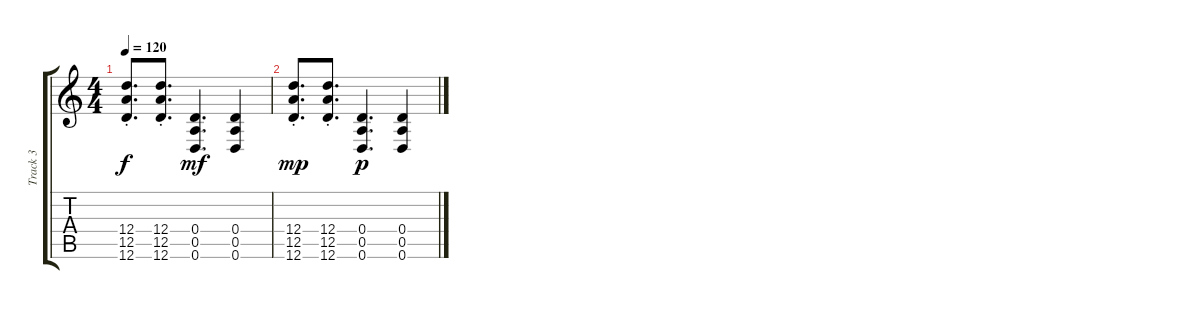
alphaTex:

\track ("Track 3" "Track 3") {instrument overdrivenguitar}
\staff {score tabs}
\tuning (E4 B3 G3 D3 A2 D2) {hide}
\ts (4 4)
\tempo 120
\clef g2
\ks c
(12.4{st} 12.5{st} 12.6{st}).8{d dy f} (12.4{st} 12.5{st} 12.6{st}).8{d} (0.4 0.5 0.6).4{d dy mf} (0.4 0.5 0.6).4 |
(12.4{st} 12.5{st} 12.6{st}).8{d dy mp} (12.4{st} 12.5{st} 12.6{st}).8{d} (0.4 0.5 0.6).4{d dy p} (0.4 0.5 0.6).4
